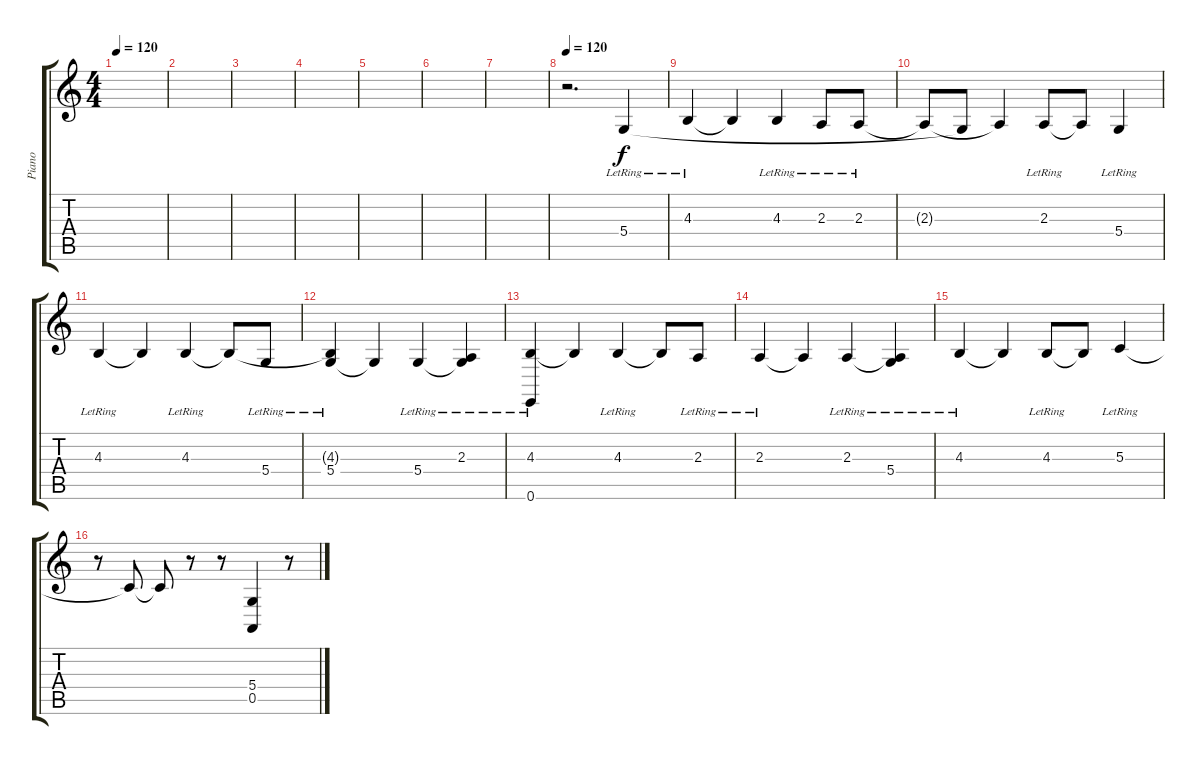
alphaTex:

\track ("Piano" "Piano") {solo instrument acousticgrandpiano}
\staff {score tabs}
\tuning (E4 B3 G3 D3 A2 E2) {hide}
\ts (4 4)
\tempo 120
\clef g2
\ks c
|
|
|
|
|
|
|
\tempo 120
r.2{d} 5.4{lr}.4 |
4.3{lr}.4 4.3{t}.4 4.3{lr}.4 2.3{lr}.8 2.3{lr}.8 |
2.3{t}.8 5.4{t}.8 2.3{t}.4 2.3{lr}.8 2.3{t}.8 5.4{lr}.4 |
4.3{lr}.4 4.3{t}.4 4.3{lr}.4{txt ""} 4.3{t}.8 5.4{lr}.8 |
(4.3{t} 5.4{lr}).4 5.4{t}.4 5.4{lr}.4 (2.3{lr} 5.4{t}).4 |
(4.3{lr} 0.6).4 4.3{t}.4 4.3{lr}.4 4.3{t}.8 2.3{lr}.8 |
2.3{lr}.4 2.3{t}.4 2.3{lr}.4 (2.3{t} 5.4{lr}).4 |
4.3{lr}.4 4.3{t}.4 4.3{lr}.8 4.3{t}.8 5.3{lr}.4 |
r.8 5.3{t}.8 5.3{t}.8 r.8 r.8 (5.4 0.5).4 r.8
